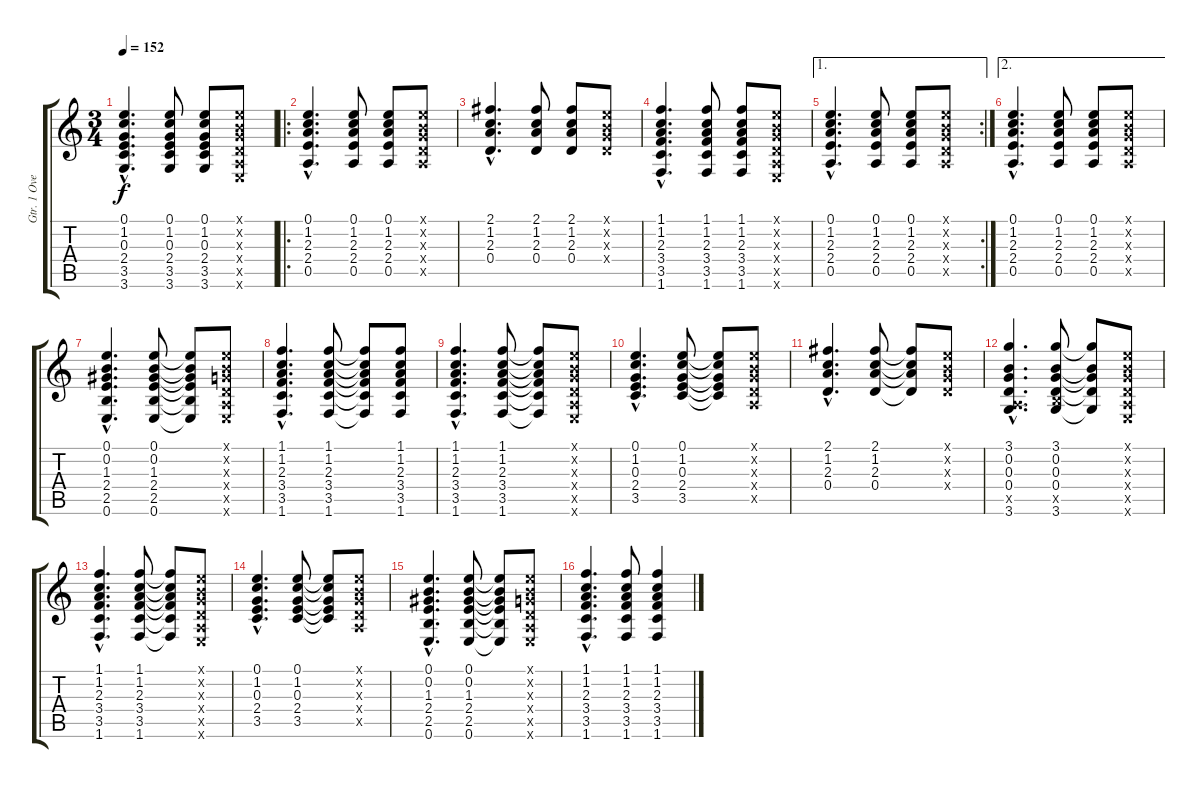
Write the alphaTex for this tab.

\track ("Gtr. 1 Overdub" "Gtr. 1 Ove") {instrument acousticguitarnylon}
\staff {score tabs}
\tuning (E4 B3 G3 D3 A2 E2) {hide}
\ts (3 4)
\tempo 152
\clef g2
\ks c
(0.1{hac} 1.2{hac} 0.3{hac} 2.4{hac} 3.5{hac} 3.6{hac}).4{d dy f} (0.1 1.2 0.3 2.4 3.5 3.6).8 (0.1 1.2 0.3 2.4 3.5 3.6).8 (0.1{x} 0.2{x} 0.3{x} 0.4{x} 0.5{x} 0.6{x}).8 |
\ro
(0.1{hac} 1.2{hac} 2.3{hac} 2.4{hac} 0.5{hac}).4{d} (0.1 1.2 2.3 2.4 0.5).8 (0.1 1.2 2.3 2.4 0.5).8 (0.1{x} 0.2{x} 0.3{x} 0.4{x} 0.5{x}).8 |
(2.1{hac} 1.2{hac} 2.3{hac} 0.4{hac}).4{d} (2.1 1.2 2.3 0.4).8 (2.1 1.2 2.3 0.4).8 (0.1{x} 0.2{x} 0.3{x} 0.4{x}).8 |
(1.1{hac} 1.2{hac} 2.3{hac} 3.4{hac} 3.5{hac} 1.6{hac}).4{d} (1.1 1.2 2.3 3.4 3.5 1.6).8 (1.1 1.2 2.3 3.4 3.5 1.6).8 (0.1{x} 0.2{x} 0.3{x} 0.4{x} 0.5{x} 0.6{x}).8 |
\ae 1
\rc 2
(0.1{hac} 1.2{hac} 2.3{hac} 2.4{hac} 0.5{hac}).4{d} (0.1 1.2 2.3 2.4 0.5).8 (0.1 1.2 2.3 2.4 0.5).8 (0.1{x} 0.2{x} 0.3{x} 0.4{x} 0.5{x}).8 |
\ae 2
(0.1{hac} 1.2{hac} 2.3{hac} 2.4{hac} 0.5{hac}).4{d} (0.1 1.2 2.3 2.4 0.5).8 (0.1 1.2 2.3 2.4 0.5).8 (0.1{x} 0.2{x} 0.3{x} 0.4{x} 0.5{x}).8 |
(0.1{hac} 0.2{hac} 1.3{hac} 2.4{hac} 2.5{hac} 0.6{hac}).4{d} (0.1 0.2 1.3 2.4 2.5 0.6).8 (0.1{t} 0.2{t} 1.3{t} 2.4{t} 2.5{t} 0.6{t}).8 (0.1{x} 0.2{x} 0.3{x} 0.4{x} 0.5{x} 0.6{x}).8 |
(1.1{hac} 1.2{hac} 2.3{hac} 3.4{hac} 3.5{hac} 1.6{hac}).4{d} (1.1 1.2 2.3 3.4 3.5 1.6).8 (1.1{t} 1.2{t} 2.3{t} 3.4{t} 3.5{t} 1.6{t}).8 (1.1 1.2 2.3 3.4 3.5 1.6).8 |
(1.1{hac} 1.2{hac} 2.3{hac} 3.4{hac} 3.5{hac} 1.6{hac}).4{d} (1.1 1.2 2.3 3.4 3.5 1.6).8 (1.1{t} 1.2{t} 2.3{t} 3.4{t} 3.5{t} 1.6{t}).8 (0.1{x} 0.2{x} 0.3{x} 0.4{x} 0.5{x} 0.6{x}).8 |
(0.1{hac} 1.2{hac} 0.3{hac} 2.4{hac} 3.5{hac}).4{d} (0.1 1.2 0.3 2.4 3.5).8 (0.1{t} 1.2{t} 0.3{t} 2.4{t} 3.5{t}).8 (0.1{x} 0.2{x} 0.3{x} 0.4{x} 0.5{x}).8 |
(2.1{hac} 1.2{hac} 2.3{hac} 0.4{hac}).4{d} (2.1 1.2 2.3 0.4).8 (2.1{t} 1.2{t} 2.3{t} 0.4{t}).8 (0.1{x} 0.2{x} 0.3{x} 0.4{x}).8 |
(3.1{hac} 0.2{hac} 0.3{hac} 0.4{hac} 0.5{hac x} 3.6{hac}).4{d} (3.1 0.2 0.3 0.4 2.5{x} 3.6).8 (3.1{t} 0.2{t} 0.3{t} 0.4{t} 3.6{t}).8 (0.1{x} 0.2{x} 0.3{x} 0.4{x} 0.5{x} 0.6{x}).8 |
(1.1{hac} 1.2{hac} 2.3{hac} 3.4{hac} 3.5{hac} 1.6{hac}).4{d} (1.1 1.2 2.3 3.4 3.5 1.6).8 (1.1{t} 1.2{t} 2.3{t} 3.4{t} 3.5{t} 1.6{t}).8 (0.1{x} 0.2{x} 0.3{x} 0.4{x} 0.5{x} 0.6{x}).8 |
(0.1{hac} 1.2{hac} 0.3{hac} 2.4{hac} 3.5{hac}).4{d} (0.1 1.2 0.3 2.4 3.5).8 (0.1{t} 1.2{t} 0.3{t} 2.4{t} 3.5{t}).8 (0.1{x} 0.2{x} 0.3{x} 0.4{x} 0.5{x}).8 |
(0.1{hac} 0.2{hac} 1.3{hac} 2.4{hac} 2.5{hac} 0.6{hac}).4{d} (0.1 0.2 1.3 2.4 2.5 0.6).8 (0.1{t} 0.2{t} 1.3{t} 2.4{t} 2.5{t} 0.6{t}).8 (0.1{x} 0.2{x} 0.3{x} 0.4{x} 0.5{x} 0.6{x}).8 |
(1.1{hac} 1.2{hac} 2.3{hac} 3.4{hac} 3.5{hac} 1.6{hac}).4{d} (1.1 1.2 2.3 3.4 3.5 1.6).8 (1.1 1.2 2.3 3.4 3.5 1.6).4
